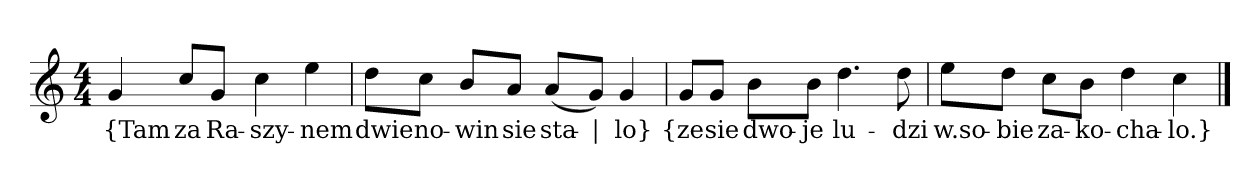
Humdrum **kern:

**kern	**text
*part1	*part1
*staff1	*staff1
*clefG2	*
*k[]	*
*C:	*
*M4/4	*
=	=
4g	{Tam
8cc/L	za
8g/J	Ra-
4cc	-szy-
4ee	-nem
=2	=2
8dd\L	dwie
8cc\J	no-
8b/L	-win
8a/J	sie
(8a/L	sta-
8g/J)	|
4g	-lo}
=3y	=3y
8g/L	{ze
8g/J	sie
8b\L	dwo-
8b\J	-je
4.dd	lu-
8dd	-dzi
=4	=4
8ee\L	w.so-
8dd\J	-bie
8cc\L	za-
8b\J	-ko-
4dd	-cha-
4cc	-lo.}
==	==
*-	*-
